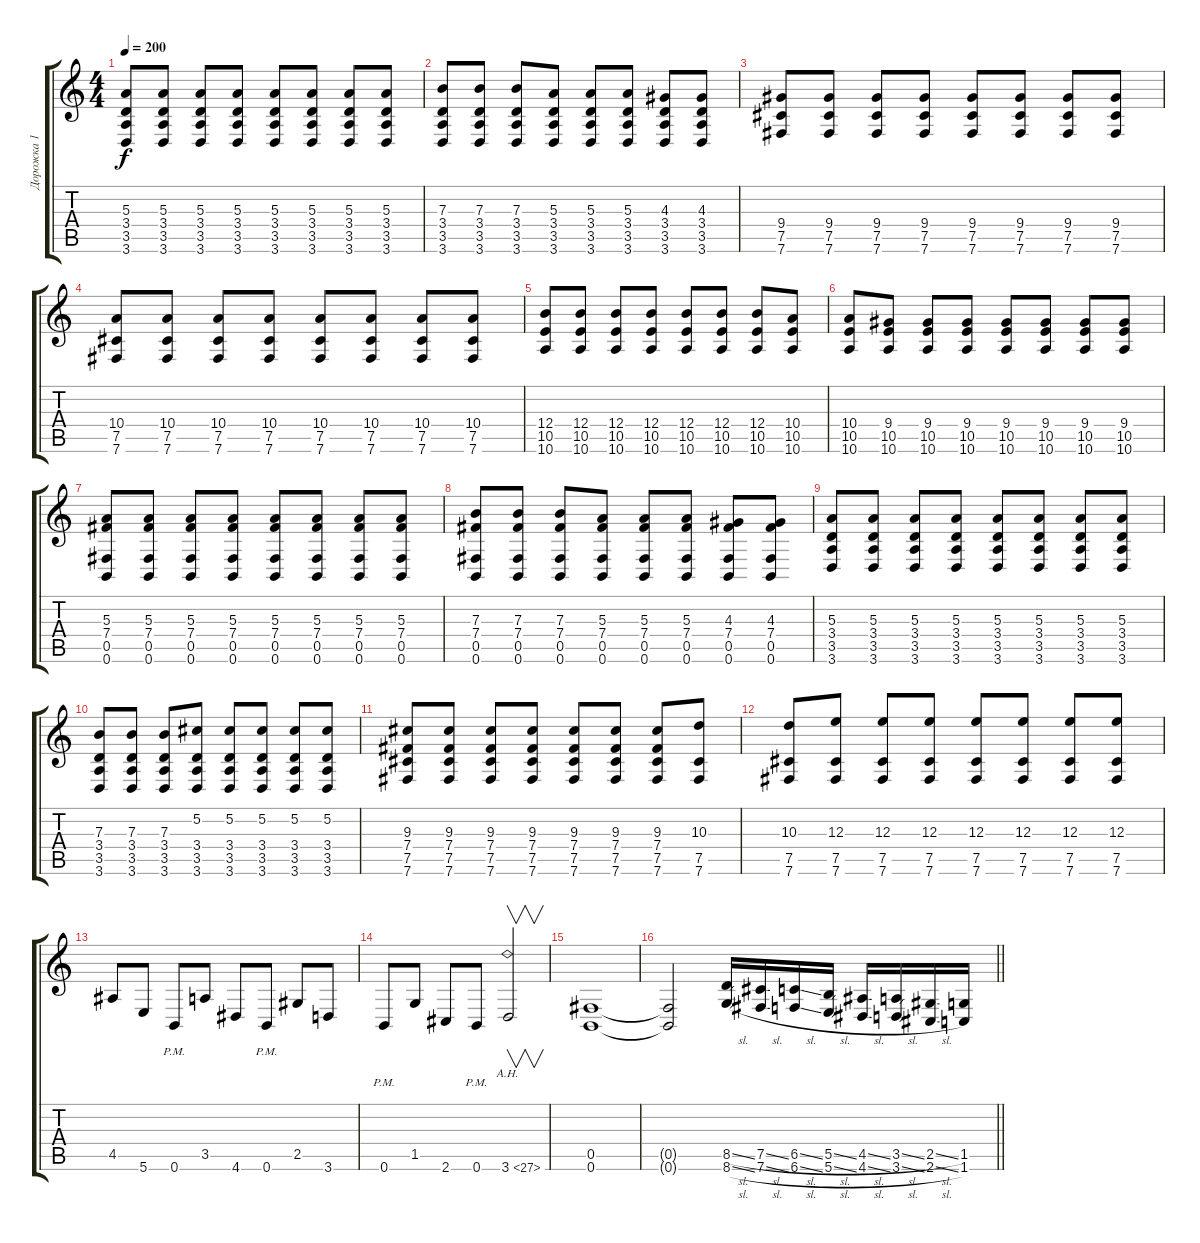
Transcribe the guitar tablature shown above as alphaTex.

\track ("Дорожка 1" "Дорожка 1") {instrument distortionguitar}
\staff {score tabs}
\tuning (Db4 Ab3 E3 B2 Gb2 B1) {hide}
\ts (4 4)
\tempo 200
\clef g2
\ks c
(5.3 3.4 3.5 3.6).8{dy f} (5.3 3.4 3.5 3.6).8 (5.3 3.4 3.5 3.6).8 (5.3 3.4 3.5 3.6).8 (5.3 3.4 3.5 3.6).8 (5.3 3.4 3.5 3.6).8 (5.3 3.4 3.5 3.6).8 (5.3 3.4 3.5 3.6).8 |
(7.3 3.4 3.5 3.6).8 (7.3 3.4 3.5 3.6).8 (7.3 3.4 3.5 3.6).8 (5.3 3.4 3.5 3.6).8 (5.3 3.4 3.5 3.6).8 (5.3 3.4 3.5 3.6).8 (4.3 3.4 3.5 3.6).8 (4.3 3.4 3.5 3.6).8 |
(9.4 7.5 7.6).8 (9.4 7.5 7.6).8 (9.4 7.5 7.6).8 (9.4 7.5 7.6).8 (9.4 7.5 7.6).8 (9.4 7.5 7.6).8 (9.4 7.5 7.6).8 (9.4 7.5 7.6).8 |
(10.4 7.5 7.6).8 (10.4 7.5 7.6).8 (10.4 7.5 7.6).8 (10.4 7.5 7.6).8 (10.4 7.5 7.6).8 (10.4 7.5 7.6).8 (10.4 7.5 7.6).8 (10.4 7.5 7.6).8 |
(12.4 10.5 10.6).8 (12.4 10.5 10.6).8 (12.4 10.5 10.6).8 (12.4 10.5 10.6).8 (12.4 10.5 10.6).8 (12.4 10.5 10.6).8 (12.4 10.5 10.6).8 (10.4 10.5 10.6).8 |
(10.4 10.5 10.6).8 (9.4 10.5 10.6).8 (9.4 10.5 10.6).8 (9.4 10.5 10.6).8 (9.4 10.5 10.6).8 (9.4 10.5 10.6).8 (9.4 10.5 10.6).8 (9.4 10.5 10.6).8 |
(5.3 7.4 0.5 0.6).8 (5.3 7.4 0.5 0.6).8 (5.3 7.4 0.5 0.6).8 (5.3 7.4 0.5 0.6).8 (5.3 7.4 0.5 0.6).8 (5.3 7.4 0.5 0.6).8 (5.3 7.4 0.5 0.6).8 (5.3 7.4 0.5 0.6).8 |
(7.3 7.4 0.5 0.6).8 (7.3 7.4 0.5 0.6).8 (7.3 7.4 0.5 0.6).8 (5.3 7.4 0.5 0.6).8 (5.3 7.4 0.5 0.6).8 (5.3 7.4 0.5 0.6).8 (4.3 7.4 0.5 0.6).8 (4.3 7.4 0.5 0.6).8 |
(5.3 3.4 3.5 3.6).8 (5.3 3.4 3.5 3.6).8 (5.3 3.4 3.5 3.6).8 (5.3 3.4 3.5 3.6).8 (5.3 3.4 3.5 3.6).8 (5.3 3.4 3.5 3.6).8 (5.3 3.4 3.5 3.6).8 (5.3 3.4 3.5 3.6).8 |
(7.3 3.4 3.5 3.6).8 (7.3 3.4 3.5 3.6).8 (7.3 3.4 3.5 3.6).8 (5.2 3.4 3.5 3.6).8 (5.2 3.4 3.5 3.6).8 (5.2 3.4 3.5 3.6).8 (5.2 3.4 3.5 3.6).8 (5.2 3.4 3.5 3.6).8 |
(9.3 7.4 7.5 7.6).8 (9.3 7.4 7.5 7.6).8 (9.3 7.4 7.5 7.6).8 (9.3 7.4 7.5 7.6).8 (9.3 7.4 7.5 7.6).8 (9.3 7.4 7.5 7.6).8 (9.3 7.4 7.5 7.6).8 (10.3 7.5 7.6).8 |
(10.3 7.5 7.6).8 (12.3 7.5 7.6).8 (12.3 7.5 7.6).8 (12.3 7.5 7.6).8 (12.3 7.5 7.6).8 (12.3 7.5 7.6).8 (12.3 7.5 7.6).8 (12.3 7.5 7.6).8 |
4.5.8 5.6.8 0.6{pm}.8 3.5.8 4.6.8 0.6{pm}.8 2.5.8 3.6.8 |
0.6{pm}.8 1.5.8 2.6.8 0.6{pm}.8 3.6{ah 24}.2{v} |
(0.5 0.6).1 |
\barLineRight lightlight
(0.5{t} 0.6{t}).2 (8.5{sl} 8.6{sl}).16 (7.5{sl} 7.6{sl}).16 (6.5{sl} 6.6{sl}).16 (5.5{sl} 5.6{sl}).16 (4.5{sl} 4.6{sl}).16 (3.5{sl} 3.6{sl}).16 (2.5{sl} 2.6{sl}).16 (1.5 1.6).16
